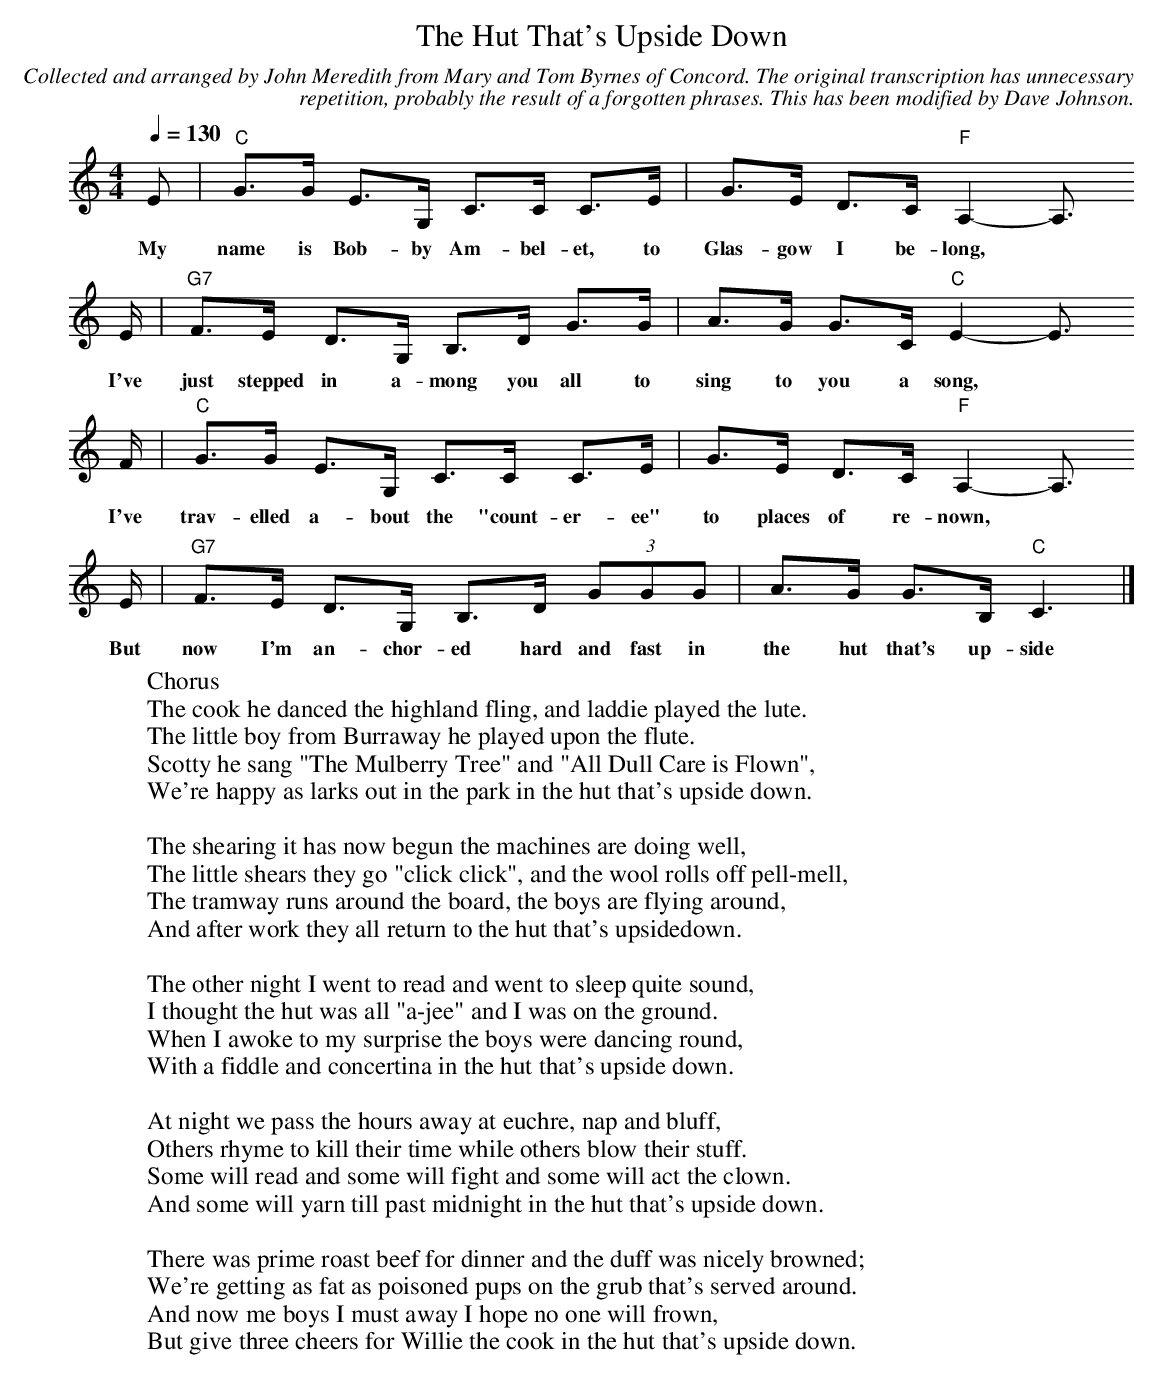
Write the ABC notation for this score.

X:1
T:Hut That's Upside Down, The
C:Collected and arranged by John Meredith from Mary and Tom Byrnes of Concord. The original transcription has unnecessary
C:repetition, probably the result of a forgotten phrases. This has been modified by Dave Johnson.
M:4/4
L:1/8
Q:1/4=130
K:Cmaj
E|"C"G>G E>G, C>C C>E|G>E D>C "F"A,2-A,>
w:My name is Bob-by Am-bel-et, to Glas-gow I be-long,*
E|"G7"F>E D>G, B,>D G>G|A>G G>C "C"E2-E>
w:I've just stepped in a-mong you all to sing to you a song,*
F|"C"G>G E>G, C>C C>E|G>E D>C "F"A,2-A,>
w:I've trav-elled a-bout the "count-er-ee" to places of re-nown,*
E|"G7"F>E D>G, B,>D (3GGG|A>G G>B, "C"C3|]
w:But now I'm an-chor-ed hard and fast in the hut that's up-side down.
W:Chorus
W:The cook he danced the highland fling, and laddie played the lute.
W:The little boy from Burraway he played upon the flute.
W:Scotty he sang "The Mulberry Tree" and "All Dull Care is Flown",
W:We're happy as larks out in the park in the hut that's upside down.
W:
W:The shearing it has now begun the machines are doing well,
W:The little shears they go "click click", and the wool rolls off pell-mell,
W:The tramway runs around the board, the boys are flying around,
W:And after work they all return to the hut that's upsidedown.
W:
W:The other night I went to read and went to sleep quite sound,
W:I thought the hut was all "a-jee" and I was on the ground.
W:When I awoke to my surprise the boys were dancing round,
W:With a fiddle and concertina in the hut that's upside down.
W:
W:At night we pass the hours away at euchre, nap and bluff,
W:Others rhyme to kill their time while others blow their stuff.
W:Some will read and some will fight and some will act the clown.
W:And some will yarn till past midnight in the hut that's upside down.
W:
W:There was prime roast beef for dinner and the duff was nicely browned;
W:We're getting as fat as poisoned pups on the grub that's served around.
W:And now me boys I must away I hope no one will frown,
W:But give three cheers for Willie the cook in the hut that's upside down.
